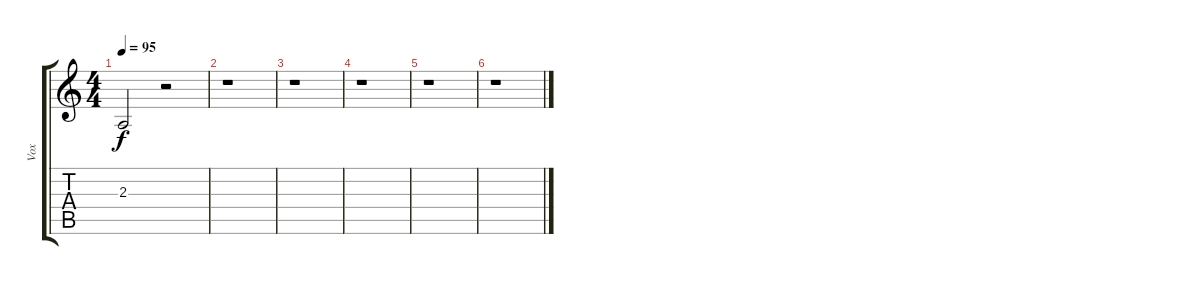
\track ("Vox" "Vox") {instrument harmonica}
\staff {score tabs}
\tuning (E4 B3 G3 D3 A2 E2) {hide}
\ts (4 4)
\tempo 95
\clef g2
\ks c
2.3.2{dy f} r.2 |
r.1 |
r.1 |
r.1 |
r.1 |
r.1
